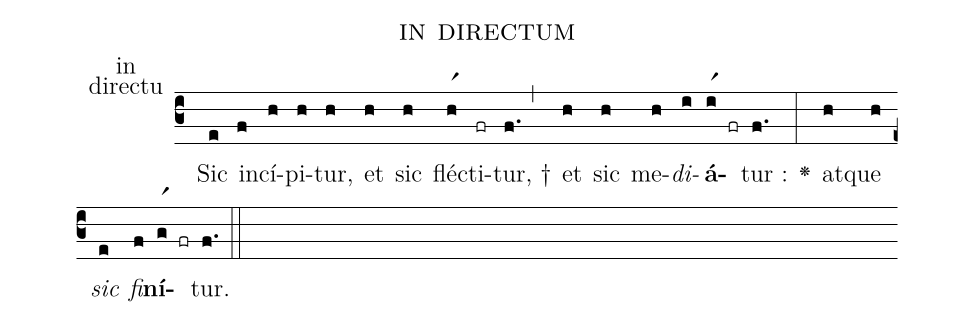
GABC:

name: in directum;
annotation: in;
annotation: directu;
%%
(c3) ~() Sic(e) in(f)cí(h)pi(h)tur,(h) et(h) sic(h) fléc(hr1)ti(fr)tur, †(f.,) et(h) sic(h) me(h)<i>di</i>(i)<b>á</b>(ir1 fr)tur :(f.) <v>\greheightstar</v>(:) at(h)que(h) <i>sic</i>(e) <i>fi</i>(f)<b>ní</b>(gr1 fr)tur.(f.) (::)


%E(h) u(h) o(e) u(f) a(g) e.(f.) (::)
